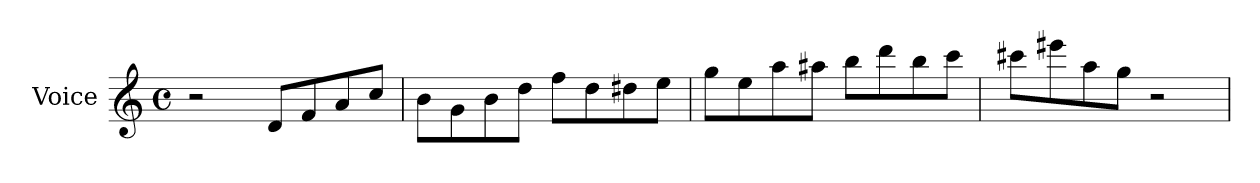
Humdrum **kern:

**kern
*part1
*staff1
*I"Voice
*I'Voice
*clefG2
*M4/4
*met(c)
=1
2rcc
8d/L
8f/
8a/
8cc/J
=2
8b\L
8g\
8b\
8dd\J
8ff\L
8dd\
8dd#X\
8ee\J
=3
8gg\L
8ee\
8aa\
8aa#X\J
8bb\L
8ddd\
8bb\
8ccc\J
=4
8ccc#X\L
8eee#X\
8aa\
8gg\J
2rcc
=
*-
